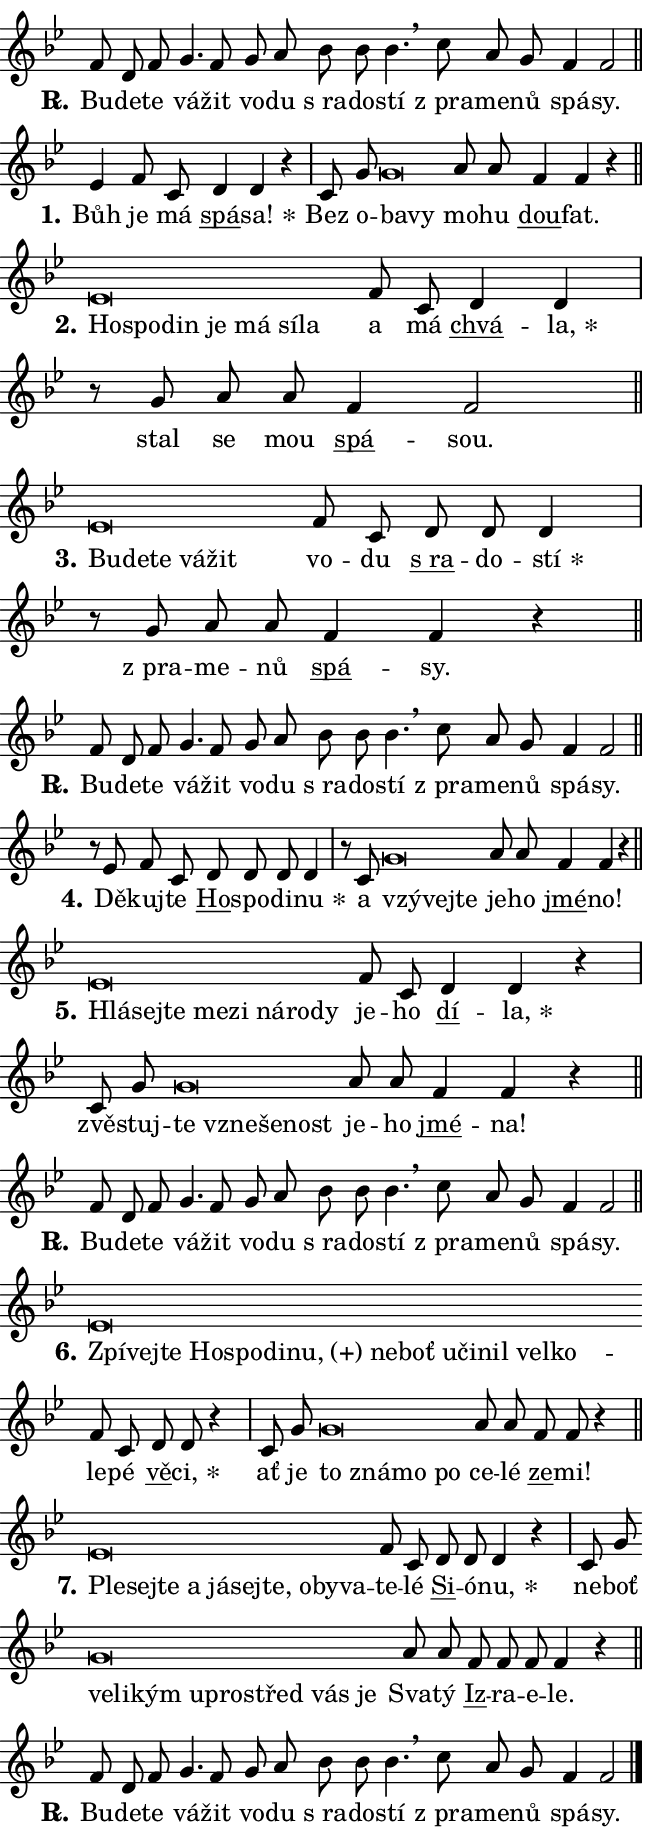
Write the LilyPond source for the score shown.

\version "2.24.0"
\header { tagline = "" }
\paper {
  indent = 0\cm
  top-margin = 0\cm
  right-margin = 0.13\cm % to fit lyric hyphens
  bottom-margin = 0\cm
  left-margin = 0\cm
  paper-width = 11\cm
  page-breaking = #ly:one-page-breaking
  system-system-spacing.basic-distance = #11
  score-system-spacing.basic-distance = #11
  ragged-last = ##f
}


%% Author: Thomas Morley
%% https://lists.gnu.org/archive/html/lilypond-user/2020-05/msg00002.html
#(define (line-position grob)
"Returns position of @var[grob} in current system:
   @code{'start}, if at first time-step
   @code{'end}, if at last time-step
   @code{'middle} otherwise
"
  (let* ((col (ly:item-get-column grob))
         (ln (ly:grob-object col 'left-neighbor))
         (rn (ly:grob-object col 'right-neighbor))
         (col-to-check-left (if (ly:grob? ln) ln col))
         (col-to-check-right (if (ly:grob? rn) rn col))
         (break-dir-left
           (and
             (ly:grob-property col-to-check-left 'non-musical #f)
             (ly:item-break-dir col-to-check-left)))
         (break-dir-right
           (and
             (ly:grob-property col-to-check-right 'non-musical #f)
             (ly:item-break-dir col-to-check-right))))
        (cond ((eqv? 1 break-dir-left) 'start)
              ((eqv? -1 break-dir-right) 'end)
              (else 'middle))))

#(define (tranparent-at-line-position vctor)
  (lambda (grob)
  "Relying on @code{line-position} select the relevant enry from @var{vctor}.
Used to determine transparency,"
    (case (line-position grob)
      ((end) (not (vector-ref vctor 0)))
      ((middle) (not (vector-ref vctor 1)))
      ((start) (not (vector-ref vctor 2))))))

noteHeadBreakVisibility =
#(define-music-function (break-visibility)(vector?)
"Makes @code{NoteHead}s transparent relying on @var{break-visibility}"
#{
  \override NoteHead.transparent =
    #(tranparent-at-line-position break-visibility)
#})

#(define delete-ledgers-for-transparent-note-heads
  (lambda (grob)
    "Reads whether a @code{NoteHead} is transparent.
If so this @code{NoteHead} is removed from @code{'note-heads} from
@var{grob}, which is supposed to be @code{LedgerLineSpanner}.
As a result ledgers are not printed for this @code{NoteHead}"
    (let* ((nhds-array (ly:grob-object grob 'note-heads))
           (nhds-list
             (if (ly:grob-array? nhds-array)
                 (ly:grob-array->list nhds-array)
                 '()))
           ;; Relies on the transparent-property being done before
           ;; Staff.LedgerLineSpanner.after-line-breaking is executed.
           ;; This is fragile ...
           (to-keep
             (remove
               (lambda (nhd)
                 (ly:grob-property nhd 'transparent #f))
               nhds-list)))
      ;; TODO find a better method to iterate over grob-arrays, similiar
      ;; to filter/remove etc for lists
      ;; For now rebuilt from scratch
      (set! (ly:grob-object grob 'note-heads)  '())
      (for-each
        (lambda (nhd)
          (ly:pointer-group-interface::add-grob grob 'note-heads nhd))
        to-keep))))

squashNotes = {
  \override NoteHead.X-extent = #'(-0.2 . 0.2)
  \override NoteHead.Y-extent = #'(-0.75 . 0)
  \override NoteHead.stencil =
    #(lambda (grob)
       (let ((pos (ly:grob-property grob 'staff-position)))
         (begin
           (if (< pos -7) (display "ERROR: Lower brevis then expected\n") (display ""))
           (if (<= pos -6) ly:text-interface::print ly:note-head::print))))
}
unSquashNotes = {
  \revert NoteHead.X-extent
  \revert NoteHead.Y-extent
  \revert NoteHead.stencil
}

hideNotes = \noteHeadBreakVisibility #begin-of-line-visible
unHideNotes = \noteHeadBreakVisibility #all-visible

% work-around for resetting accidentals
% https://lilypond.org/doc/v2.23/Documentation/notation/displaying-rhythms#unmetered-music
cadenzaMeasure = {
  \cadenzaOff
  \partial 1024 s1024
  \cadenzaOn
}

#(define-markup-command (accent layout props text) (markup?)
  "Underline accented syllable"
  (interpret-markup layout props
    #{\markup \override #'(offset . 4.3) \underline { #text }#}))

responsum = \markup \concat {
  "R" \hspace #-1.05 \path #0.1 #'((moveto 0 0.07) (lineto 0.9 0.8)) \hspace #0.05 "."
}

spaceSize = #0.6828661417322834 % exact space size for TeX Gyre Schola

\layout {
  \context {
    \Staff
    \remove "Time_signature_engraver"
    \override LedgerLineSpanner.after-line-breaking = #delete-ledgers-for-transparent-note-heads
  }
  \context {
    \Lyrics {
      \override LyricSpace.minimum-distance = \spaceSize
      \override LyricText.font-name = #"TeX Gyre Schola"
      \override LyricText.font-size = 1
      \override StanzaNumber.font-name = #"TeX Gyre Schola Bold"
      \override StanzaNumber.font-size = 1
    }
  }
  \context {
    \Score 
    \override NoteHead.text =
      #(lambda (grob) 
        (let ((pos (ly:grob-property grob 'staff-position)))
          #{\markup {
            \combine
              \halign #-0.55 \raise #(if (= pos -6) 0 0.5) \override #'(thickness . 2) \draw-line #'(3.2 . 0)
              \musicglyph "noteheads.sM1"
          }#}))
  }
}

% magnetic-lyrics.ily
%
%   written by
%     Jean Abou Samra <jean@abou-samra.fr>
%     Werner Lemberg <wl@gnu.org>
%
%   adapted by
%     Jiri Hon <jiri.hon@gmail.com>
%
% Version 2022-Apr-15

% https://www.mail-archive.com/lilypond-user@gnu.org/msg149350.html

#(define (Left_hyphen_pointer_engraver context)
   "Collect syllable-hyphen-syllable occurrences in lyrics and store
them in properties.  This engraver only looks to the left.  For
example, if the lyrics input is @code{foo -- bar}, it does the
following.

@itemize @bullet
@item
Set the @code{text} property of the @code{LyricHyphen} grob between
@q{foo} and @q{bar} to @code{foo}.

@item
Set the @code{left-hyphen} property of the @code{LyricText} grob with
text @q{foo} to the @code{LyricHyphen} grob between @q{foo} and
@q{bar}.
@end itemize

Use this auxiliary engraver in combination with the
@code{lyric-@/text::@/apply-@/magnetic-@/offset!} hook."
   (let ((hyphen #f)
         (text #f))
     (make-engraver
      (acknowledgers
       ((lyric-syllable-interface engraver grob source-engraver)
        (set! text grob)))
      (end-acknowledgers
       ((lyric-hyphen-interface engraver grob source-engraver)
        ;(when (not (grob::has-interface grob 'lyric-space-interface))
          (set! hyphen grob)));)
      ((stop-translation-timestep engraver)
       (when (and text hyphen)
         (ly:grob-set-object! text 'left-hyphen hyphen))
       (set! text #f)
       (set! hyphen #f)))))

#(define (lyric-text::apply-magnetic-offset! grob)
   "If the space between two syllables is less than the value in
property @code{LyricText@/.details@/.squash-threshold}, move the right
syllable to the left so that it gets concatenated with the left
syllable.

Use this function as a hook for
@code{LyricText@/.after-@/line-@/breaking} if the
@code{Left_@/hyphen_@/pointer_@/engraver} is active."
   (let ((hyphen (ly:grob-object grob 'left-hyphen #f)))
     (when hyphen
       (let ((left-text (ly:spanner-bound hyphen LEFT)))
         (when (grob::has-interface left-text 'lyric-syllable-interface)
           (let* ((common (ly:grob-common-refpoint grob left-text X))
                  (this-x-ext (ly:grob-extent grob common X))
                  (left-x-ext
                   (begin
                     ;; Trigger magnetism for left-text.
                     (ly:grob-property left-text 'after-line-breaking)
                     (ly:grob-extent left-text common X)))
                  ;; `delta` is the gap width between two syllables.
                  (delta (- (interval-start this-x-ext)
                            (interval-end left-x-ext)))
                  (details (ly:grob-property grob 'details))
                  (threshold (assoc-get 'squash-threshold details 0.2)))
             (when (< delta threshold)
               (let* (;; We have to manipulate the input text so that
                      ;; ligatures crossing syllable boundaries are not
                      ;; disabled.  For languages based on the Latin
                      ;; script this is essentially a beautification.
                      ;; However, for non-Western scripts it can be a
                      ;; necessity.
                      (lt (ly:grob-property left-text 'text))
                      (rt (ly:grob-property grob 'text))
                      (is-space (grob::has-interface hyphen 'lyric-space-interface))
                      (space (if is-space " " ""))
                      (extra-delta (if is-space spaceSize 0))
                      ;; Append new syllable.
                      (ltrt-space (if (and (string? lt) (string? rt))
                                (string-append lt space rt)
                                (make-concat-markup (list lt space rt))))
                      ;; Right-align `ltrt` to the right side.
                      (ltrt-space-markup (grob-interpret-markup
                               grob
                               (make-translate-markup
                                (cons (interval-length this-x-ext) 0)
                                (make-right-align-markup ltrt-space)))))
                 (begin
                   ;; Don't print `left-text`.
                   (ly:grob-set-property! left-text 'stencil #f)
                   ;; Set text and stencil (which holds all collected
                   ;; syllables so far) and shift it to the left.
                   (ly:grob-set-property! grob 'text ltrt-space)
                   (ly:grob-set-property! grob 'stencil ltrt-space-markup)
                   (ly:grob-translate-axis! grob (- (- delta extra-delta)) X))))))))))


#(define (lyric-hyphen::displace-bounds-first grob)
   ;; Make very sure this callback isn't triggered too early.
   (let ((left (ly:spanner-bound grob LEFT))
         (right (ly:spanner-bound grob RIGHT)))
     (ly:grob-property left 'after-line-breaking)
     (ly:grob-property right 'after-line-breaking)
     (ly:lyric-hyphen::print grob)))

squashThreshold = #0.4

\layout {
  \context {
    \Lyrics
    \consists #Left_hyphen_pointer_engraver
    \override LyricText.after-line-breaking =
      #lyric-text::apply-magnetic-offset!
    \override LyricHyphen.stencil = #lyric-hyphen::displace-bounds-first
    \override LyricText.details.squash-threshold = \squashThreshold
    \override LyricHyphen.minimum-distance = 0
    \override LyricHyphen.minimum-length = \squashThreshold
  }
}

squashText = \override LyricText.details.squash-threshold = 9999
unSquashText = \override LyricText.details.squash-threshold = \squashThreshold

leftText = \override LyricText.self-alignment-X = #LEFT
unLeftText = \revert LyricText.self-alignment-X

starOffset = #(lambda (grob) 
                (let ((x_offset (ly:self-alignment-interface::aligned-on-x-parent grob)))
                  (if (= x_offset 0) 0 (+ x_offset 1.2))))

star = #(define-music-function (syllable)(string?)
"Append star separator at the end of a syllable"
#{
  \once \override LyricText.X-offset = #starOffset
  \lyricmode { \markup {
    #syllable
    \override #'((font-name . "TeX Gyre Schola Bold")) \hspace #0.2 \lower #0.65 \larger "*"
  } }
#})

starAccent = #(define-music-function (syllable)(string?)
"Append star separator at the end of a syllable and make accent"
#{
  \once \override LyricText.X-offset = #starOffset
  \lyricmode { \markup {
    \accent #syllable
    \override #'((font-name . "TeX Gyre Schola Bold")) \hspace #0.2 \lower #0.65 \larger "*"
  } }
#})

breath = #(define-music-function (syllable)(string?)
"Append breathing indicator at the end of a syllable"
#{
  \lyricmode { \markup { #syllable "+" } }
#})

optionalBreath = #(define-music-function (syllable)(string?)
"Append optional breathing indicator at the end of a syllable"
#{
  \lyricmode { \markup { #syllable "(+)" } }
#})


\score {
    <<
        \new Voice = "melody" { \cadenzaOn \key bes \major \relative { f'8 d f g4. f8 \bar "" g a \bar "" bes bes bes4. \breathe \bar "" c8 a g \bar "" f4 f2 \cadenzaMeasure \bar "||" \break } }
        \new Lyrics \lyricsto "melody" { \lyricmode { \set stanza = \responsum
Bu -- de -- te vá -- žit vo -- du "s ra" -- do -- stí "z pra" -- me -- nů spá -- sy. } }
    >>
    \layout {}
}

\score {
    <<
        \new Voice = "melody" { \cadenzaOn \key bes \major \relative { es'4 f8 c \bar "" d4 d r \cadenzaMeasure \bar "|" c8 g' \bar "" \squashNotes g\breve*1/16 \hideNotes \breve*1/16 \bar "" \unHideNotes \unSquashNotes a8 a \bar "" f4 f r \cadenzaMeasure \bar "||" \break } }
        \new Lyrics \lyricsto "melody" { \lyricmode { \set stanza = "1."
Bůh je má \markup \accent spá -- \star sa! Bez o -- \leftText ba -- \squashText vy \unLeftText \unSquashText mo -- hu \markup \accent dou -- fat. } }
    >>
    \layout {}
}

\score {
    <<
        \new Voice = "melody" { \cadenzaOn \key bes \major \relative { \squashNotes es'\breve*1/16 \hideNotes \breve*1/16 \bar "" \breve*1/16 \bar "" \breve*1/16 \bar "" \breve*1/16 \bar "" \breve*1/16 \breve*1/16 \bar "" \unHideNotes \unSquashNotes f8 c \bar "" d4 d \cadenzaMeasure \bar "|" r8 g a8 a \bar "" f4 f2 \cadenzaMeasure \bar "||" \break } }
        \new Lyrics \lyricsto "melody" { \lyricmode { \set stanza = "2."
\leftText Ho -- \squashText spo -- din je má sí -- la \unLeftText \unSquashText a má \markup \accent chvá -- \star la, stal se mou \markup \accent spá -- sou. } }
    >>
    \layout {}
}

\score {
    <<
        \new Voice = "melody" { \cadenzaOn \key bes \major \relative { \squashNotes es'\breve*1/16 \hideNotes \breve*1/16 \bar "" \breve*1/16 \bar "" \breve*1/16 \breve*1/16 \bar "" \unHideNotes \unSquashNotes f8 c \bar "" d d d4 \cadenzaMeasure \bar "|" r8 g a a \bar "" f4 f r \cadenzaMeasure \bar "||" \break } }
        \new Lyrics \lyricsto "melody" { \lyricmode { \set stanza = "3."
\leftText Bu -- \squashText de -- te vá -- žit \unLeftText \unSquashText vo -- du \markup \accent "s ra" -- do -- \star stí "z pra" -- me -- nů \markup \accent spá -- sy. } }
    >>
    \layout {}
}

\score {
    <<
        \new Voice = "melody" { \cadenzaOn \key bes \major \relative { f'8 d f g4. f8 \bar "" g a \bar "" bes bes bes4. \breathe \bar "" c8 a g \bar "" f4 f2 \cadenzaMeasure \bar "||" \break } }
        \new Lyrics \lyricsto "melody" { \lyricmode { \set stanza = \responsum
Bu -- de -- te vá -- žit vo -- du "s ra" -- do -- stí "z pra" -- me -- nů spá -- sy. } }
    >>
    \layout {}
}

\score {
    <<
        \new Voice = "melody" { \cadenzaOn \key bes \major \relative { r8 es' f c \bar "" d d d d4 \cadenzaMeasure \bar "|" r8 c8 \squashNotes g'\breve*1/16 \hideNotes \breve*1/16 \breve*1/16 \bar "" \unHideNotes \unSquashNotes a8 a \bar "" f4 f r \cadenzaMeasure \bar "||" \break } }
        \new Lyrics \lyricsto "melody" { \lyricmode { \set stanza = "4."
Dě -- kuj -- te \markup \accent Ho -- spo -- di -- \star nu a \leftText vzý -- \squashText vej -- te \unLeftText \unSquashText je -- ho \markup \accent jmé -- no! } }
    >>
    \layout {}
}

\score {
    <<
        \new Voice = "melody" { \cadenzaOn \key bes \major \relative { \squashNotes es'\breve*1/16 \hideNotes \breve*1/16 \bar "" \breve*1/16 \bar "" \breve*1/16 \bar "" \breve*1/16 \bar "" \breve*1/16 \bar "" \breve*1/16 \breve*1/16 \bar "" \unHideNotes \unSquashNotes f8 c \bar "" d4 d r \cadenzaMeasure \bar "|" c8 g' \bar "" \squashNotes g\breve*1/16 \hideNotes \breve*1/16 \bar "" \breve*1/16 \breve*1/16 \bar "" \unHideNotes \unSquashNotes a8 a \bar "" f4 f r \cadenzaMeasure \bar "||" \break } }
        \new Lyrics \lyricsto "melody" { \lyricmode { \set stanza = "5."
\leftText Hlá -- \squashText sej -- te me -- zi ná -- ro -- dy \unLeftText \unSquashText je -- ho \markup \accent dí -- \star la, zvě -- stuj -- \leftText te \squashText vzne -- še -- nost \unLeftText \unSquashText je -- ho \markup \accent jmé -- na! } }
    >>
    \layout {}
}

\score {
    <<
        \new Voice = "melody" { \cadenzaOn \key bes \major \relative { f'8 d f g4. f8 \bar "" g a \bar "" bes bes bes4. \breathe \bar "" c8 a g \bar "" f4 f2 \cadenzaMeasure \bar "||" \break } }
        \new Lyrics \lyricsto "melody" { \lyricmode { \set stanza = \responsum
Bu -- de -- te vá -- žit vo -- du "s ra" -- do -- stí "z pra" -- me -- nů spá -- sy. } }
    >>
    \layout {}
}

\score {
    <<
        \new Voice = "melody" { \cadenzaOn \key bes \major \relative { \squashNotes es'\breve*1/16 \hideNotes \breve*1/16 \bar "" \breve*1/16 \bar "" \breve*1/16 \bar "" \breve*1/16 \bar "" \breve*1/16 \bar "" \breve*1/16 \bar "" \breve*1/16 \bar "" \breve*1/16 \bar "" \breve*1/16 \bar "" \breve*1/16 \bar "" \breve*1/16 \bar "" \breve*1/16 \breve*1/16 \bar "" \unHideNotes \unSquashNotes f8 c \bar "" d d r4 \cadenzaMeasure \bar "|" c8 g' \bar "" \squashNotes g\breve*1/16 \hideNotes \breve*1/16 \bar "" \breve*1/16 \breve*1/16 \bar "" \unHideNotes \unSquashNotes a8 a \bar "" f f r4 \cadenzaMeasure \bar "||" \break } }
        \new Lyrics \lyricsto "melody" { \lyricmode { \set stanza = "6."
\leftText Zpí -- \squashText vej -- te Ho -- spo -- di -- \optionalBreath nu, ne -- boť u -- či -- nil vel -- ko -- \unLeftText \unSquashText le -- pé \markup \accent vě -- \star ci, ať je \leftText to \squashText zná -- mo po \unLeftText \unSquashText ce -- lé \markup \accent ze -- mi! } }
    >>
    \layout {}
}

\score {
    <<
        \new Voice = "melody" { \cadenzaOn \key bes \major \relative { \squashNotes es'\breve*1/16 \hideNotes \breve*1/16 \bar "" \breve*1/16 \bar "" \breve*1/16 \bar "" \breve*1/16 \bar "" \breve*1/16 \bar "" \breve*1/16 \bar "" \breve*1/16 \bar "" \breve*1/16 \breve*1/16 \bar "" \unHideNotes \unSquashNotes f8 c \bar "" d d d4 r \cadenzaMeasure \bar "|" c8 g' \bar "" \squashNotes g\breve*1/16 \hideNotes \breve*1/16 \bar "" \breve*1/16 \bar "" \breve*1/16 \bar "" \breve*1/16 \bar "" \breve*1/16 \bar "" \breve*1/16 \breve*1/16 \bar "" \unHideNotes \unSquashNotes a8 a \bar "" f f f f4 r \cadenzaMeasure \bar "||" \break } }
        \new Lyrics \lyricsto "melody" { \lyricmode { \set stanza = "7."
\leftText Ple -- \squashText sej -- te a já -- sej -- te, o -- by -- va -- \unLeftText \unSquashText te -- lé \markup \accent Si -- ó -- \star nu, ne -- boť \leftText ve -- \squashText li -- kým u -- pro -- střed vás je \unLeftText \unSquashText Sva -- tý \markup \accent Iz -- ra -- e -- le. } }
    >>
    \layout {}
}

\score {
    <<
        \new Voice = "melody" { \cadenzaOn \key bes \major \relative { f'8 d f g4. f8 \bar "" g a \bar "" bes bes bes4. \breathe \bar "" c8 a g \bar "" f4 f2 \cadenzaMeasure \bar "||" \break } \bar "|." }
        \new Lyrics \lyricsto "melody" { \lyricmode { \set stanza = \responsum
Bu -- de -- te vá -- žit vo -- du "s ra" -- do -- stí "z pra" -- me -- nů spá -- sy. } }
    >>
    \layout {}
}
